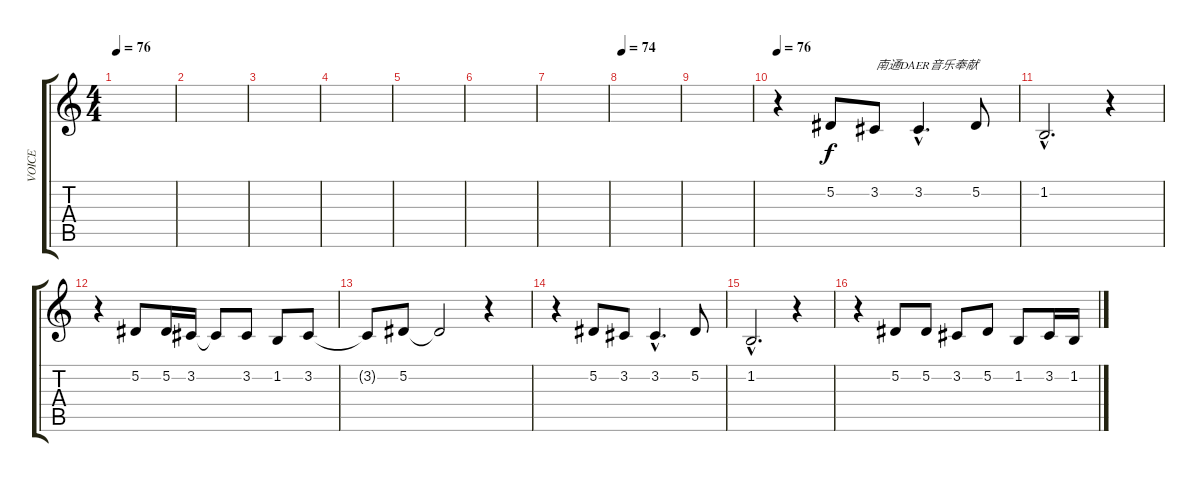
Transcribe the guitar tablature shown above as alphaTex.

\track ("VOICE" "VOICE") {instrument acousticgrandpiano}
\staff {score tabs}
\tuning (Eb4 Bb3 Gb3 Db3 Ab2 Eb2) {hide}
\ts (4 4)
\tempo 76
\clef g2
\ks c
|
|
|
|
|
|
|
\tempo 74
|
|
\tempo 76
r.4 5.2.8{txt "               南通DAER音乐奉献"} 3.2.8 3.2{hac}.4{d} 5.2.8 |
1.2{hac}.2{d} r.4 |
r.4 5.2.8 5.2.16 3.2.16 3.2{t}.8 3.2.8 1.2.8 3.2.8 |
3.2{t}.8 5.2.8 5.2{t}.2 r.4 |
r.4 5.2.8 3.2.8 3.2{hac}.4{d txt ""} 5.2.8 |
1.2{hac}.2{d} r.4 |
r.4 5.2.8 5.2.8 3.2.8 5.2.8 1.2.8 3.2.16 1.2.16
